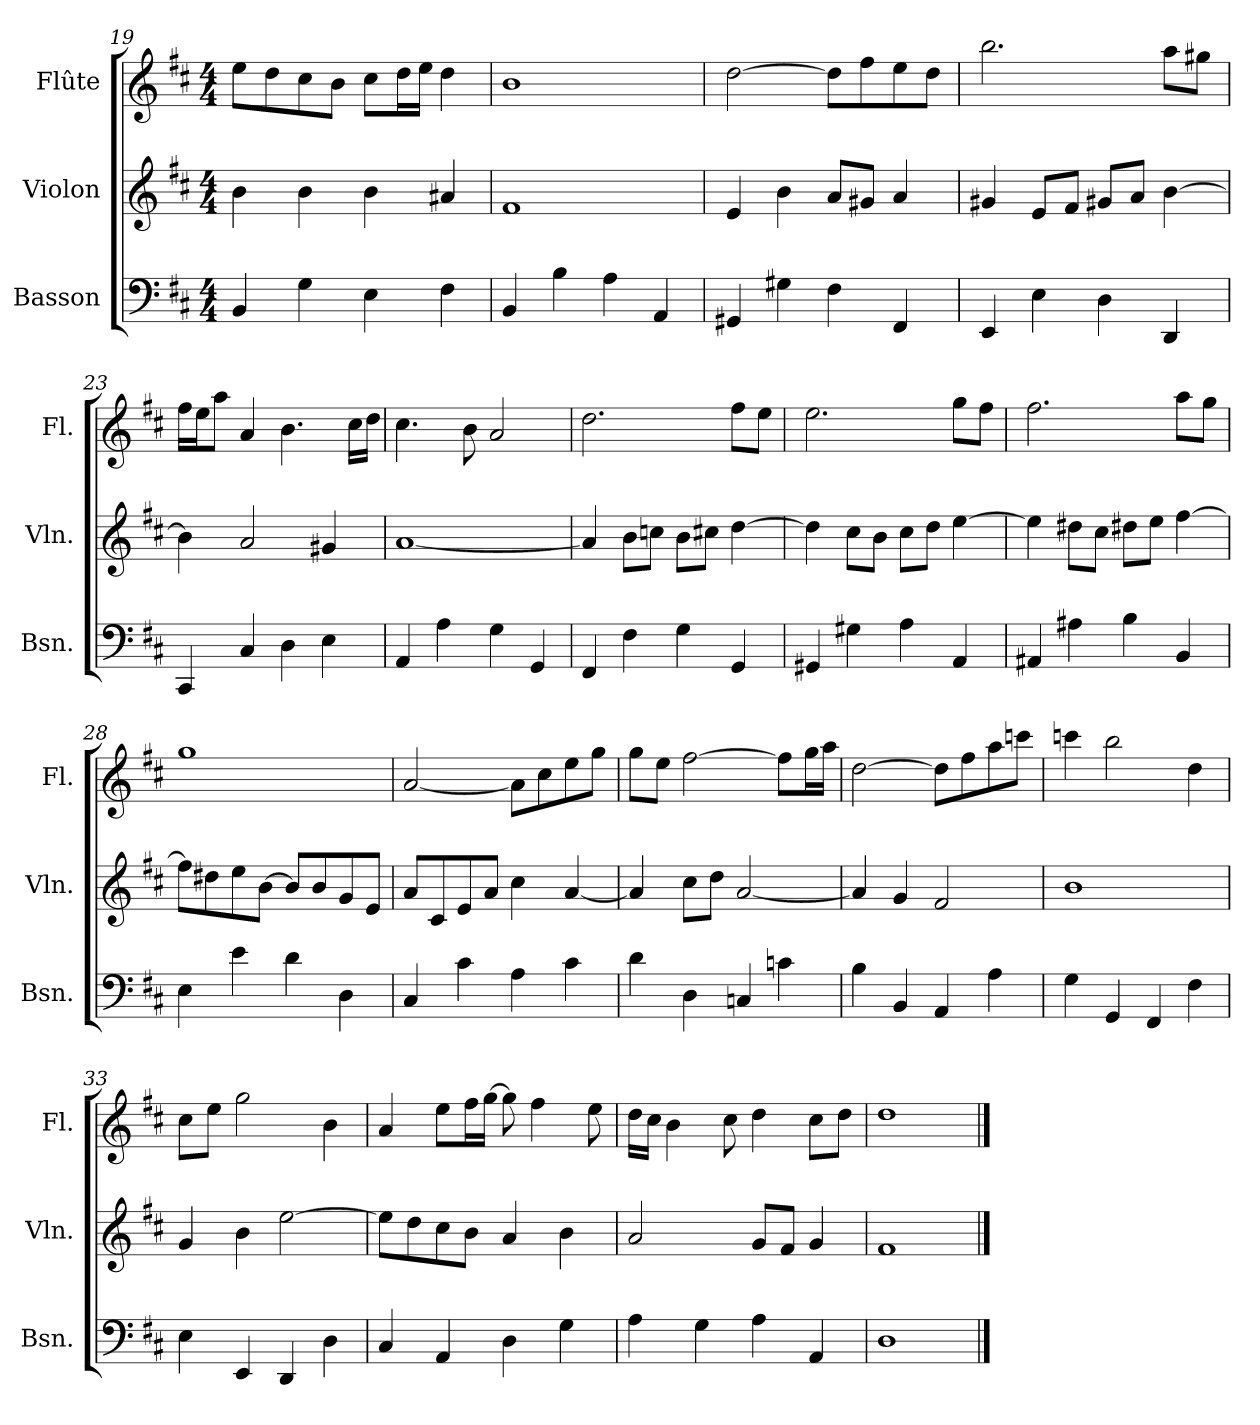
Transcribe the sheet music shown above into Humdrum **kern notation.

**kern	**kern	**kern
*part3	*part2	*part1
*staff3	*staff2	*staff1
*I"Basson	*I"Violon	*I"Flûte
*I'Bsn.	*I'Vln.	*I'Fl.
*clefF4	*clefG2	*clefG2
*k[f#c#]	*k[f#c#]	*k[f#c#]
*M4/4	*M4/4	*M4/4
=19	=19	=19
4BB/	4b\	8ee\L
.	.	8dd\
4G\	4b\	8cc#\
.	.	8b\J
4E\	4b\	8cc#\L
.	.	16dd\L
.	.	16ee\JJ
4F#\	4a#X/	4dd\
=20	=20	=20
4BB/	1f#	1b
4B\	.	.
4A\	.	.
4AA/	.	.
!!LO:PB:g=z
=21	=21	=21
4GG#X/	4e/	[2dd\
4G#X\	4b\	.
4F#\	8a/L	8dd\L]
.	8g#X/J	8ff#\
4FF#/	4a/	8ee\
.	.	8dd\J
=22	=22	=22
4EE/	4g#X/	2.bb\
4E\	8e/L	.
.	8f#/J	.
4D\	8g#X/L	.
.	8a/J	.
4DD/	[4b\	8aa\L
.	.	8gg#X\J
=23	=23	=23
4CC#/	4b\]	16ff#\LL
.	.	16ee\J
.	.	8aa\J
4C#/	2a/	4a/
4D\	.	4.b\
4E\	4g#X/	.
.	.	16cc#\LL
.	.	16dd\JJ
=24	=24	=24
4AA/	[1a	4.cc#\
4A\	.	.
.	.	8b\
4G\	.	2a/
4GG/	.	.
=25	=25	=25
4FF#/	4a/]	2.dd\
4F#\	8b\L	.
.	8ccn\J	.
4G\	8b\L	.
.	8cc#X\J	.
4GG/	[4dd\	8ff#\L
.	.	8ee\J
!!LO:LB:g=z
=26	=26	=26
4GG#X/	4dd\]	2.ee\
4G#X\	8cc#\L	.
.	8b\J	.
4A\	8cc#\L	.
.	8dd\J	.
4AA/	[4ee\	8gg\L
.	.	8ff#\J
=27	=27	=27
4AA#X/	4ee\]	2.ff#\
4A#X\	8dd#X\L	.
.	8cc#\J	.
4B\	8dd#X\L	.
.	8ee\J	.
4BB/	[4ff#\	8aa\L
.	.	8gg\J
=28	=28	=28
4E\	8ff#\L]	1gg
.	8dd#X\	.
4e\	8ee\	.
.	[8b\J	.
4d\	8b/L]	.
.	8b/	.
4D\	8g/	.
.	8e/J	.
=29	=29	=29
4C#/	8a/L	[2a/
.	8c#/	.
4c#\	8e/	.
.	8a/J	.
4A\	4cc#\	8a\L]
.	.	8cc#\
4c#\	[4a/	8ee\
.	.	8gg\J
!!LO:LB:g=z
=30	=30	=30
4d\	4a/]	8gg\L
.	.	8ee\J
4D\	8cc#\L	[2ff#\
.	8dd\J	.
4Cn/	[2a/	.
4cn\	.	8ff#\L]
.	.	16gg\L
.	.	16aa\JJ
=31	=31	=31
4B\	4a/]	[2dd\
4BB/	4g/	.
4AA/	2f#/	8dd\L]
.	.	8ff#\
4A\	.	8aa\
.	.	8cccn\J
=32	=32	=32
4G\	1b	4cccn\
4GG/	.	2bb\
4FF#/	.	.
4F#\	.	4dd\
=33	=33	=33
4E\	4g/	8cc#\L
.	.	8ee\J
4EE/	4b\	2gg\
4DD/	[2ee\	.
4D\	.	4b\
=34	=34	=34
4C#/	8ee\L]	4a/
.	8dd\	.
4AA/	8cc#\	8ee\L
.	8b\J	16ff#\L
.	.	[16gg\JJ
4D\	4a/	8gg\]
.	.	4ff#\
4G\	4b\	.
.	.	8ee\
!!LO:LB:g=z
=35	=35	=35
4A\	2a/	16dd\LL
.	.	16cc#\JJ
.	.	4b\
4G\	.	.
.	.	8cc#\
4A\	8g/L	4dd\
.	8f#/J	.
4AA/	4g/	8cc#\L
.	.	8dd\J
=36	=36	=36
1D	1f#	1dd
==	==	==
*-	*-	*-
